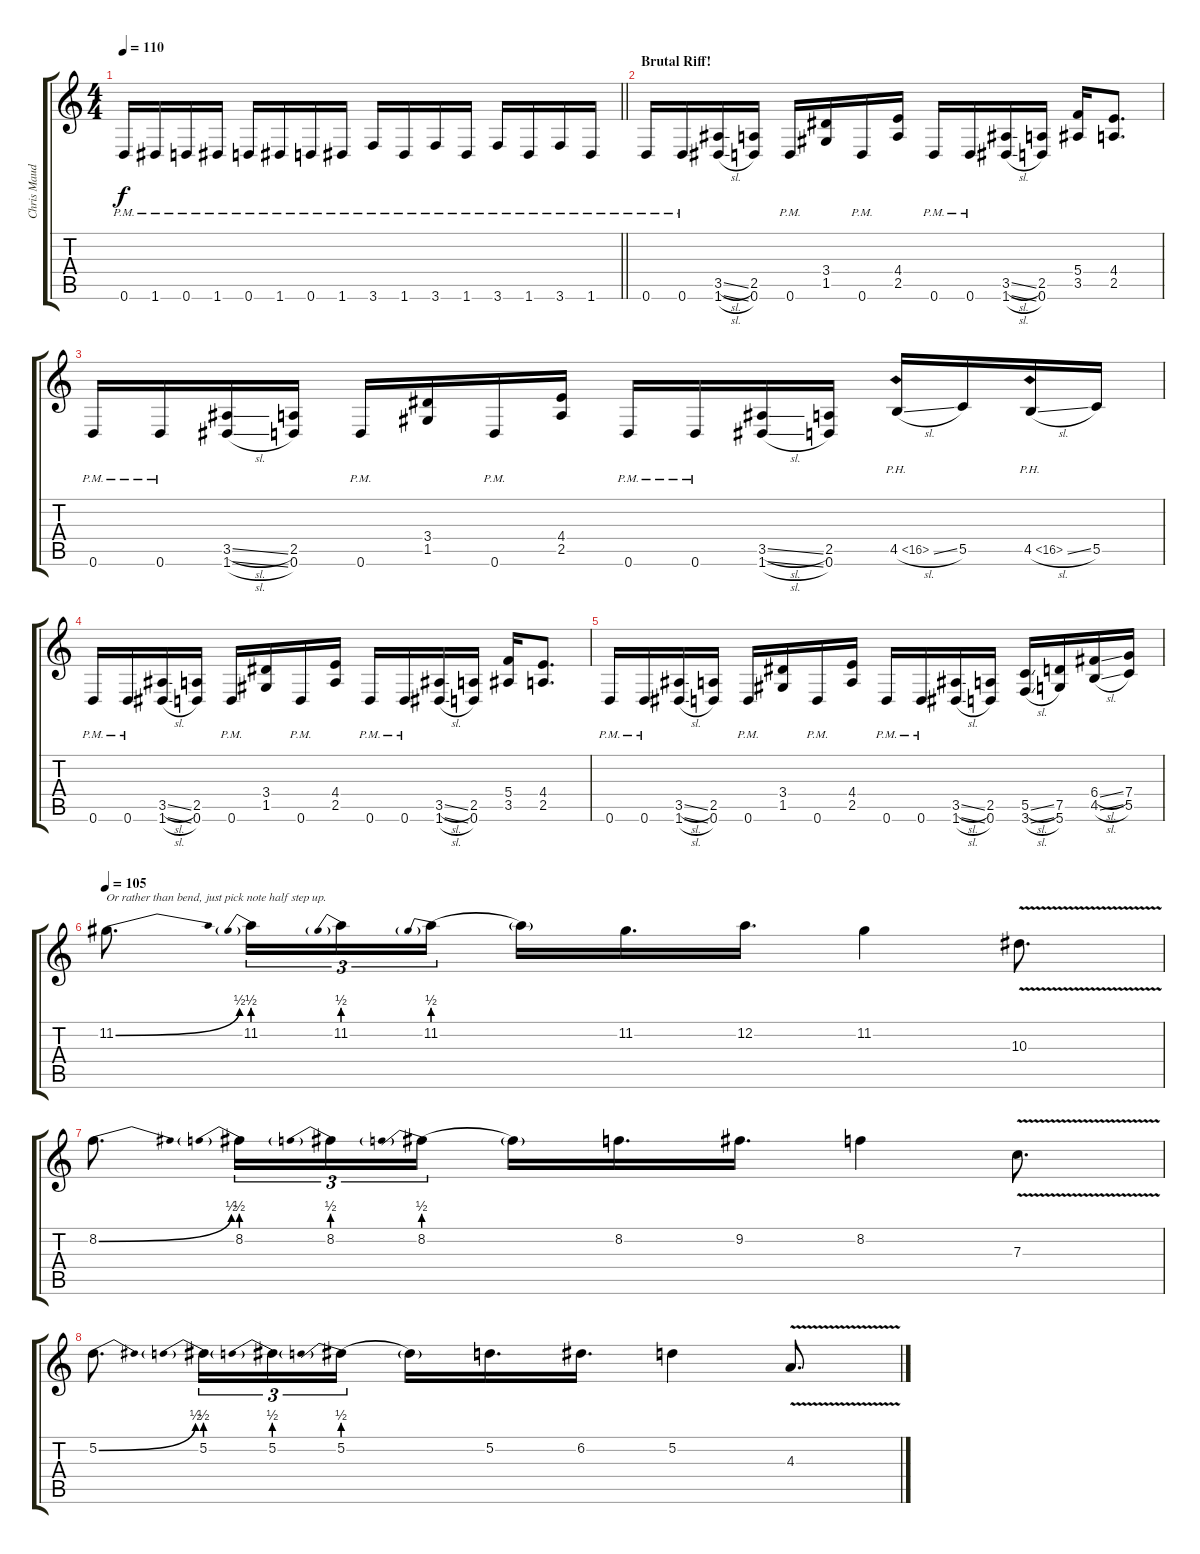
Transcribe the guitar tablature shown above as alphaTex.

\track ("Chris Maudling" "Chris Maud") {instrument overdrivenguitar}
\staff {score tabs}
\tuning (D4 A3 F3 C3 G2 D2) {hide}
\ts (4 4)
\tempo 110
\clef g2
\barLineRight lightlight
\ks c
0.6{pm}.16{dy f} 1.6{pm}.16 0.6{pm}.16 1.6{pm}.16 0.6{pm}.16 1.6{pm}.16 0.6{pm}.16 1.6{pm}.16 3.6{pm}.16 1.6{pm}.16 3.6{pm}.16 1.6{pm}.16 3.6{pm}.16 1.6{pm}.16 3.6{pm}.16 1.6{pm}.16 |
\section ("" "Brutal Riff!")
0.6{pm}.16 0.6{pm}.16 (3.5{sl} 1.6{sl}).16 (2.5 0.6).16 0.6{pm}.16 (3.4 1.5).16 0.6{pm}.16 (4.4 2.5).16 0.6{pm}.16 0.6{pm}.16 (3.5{sl} 1.6{sl}).16 (2.5 0.6).16 (5.4 3.5).16 (4.4 2.5).8{d} |
0.6{pm}.16 0.6{pm}.16 (3.5{sl} 1.6{sl}).16 (2.5 0.6).16 0.6{pm}.16 (3.4 1.5).16 0.6{pm}.16 (4.4 2.5).16 0.6{pm}.16 0.6{pm}.16 (3.5{sl} 1.6{sl}).16 (2.5 0.6).16 4.5{ph 12 sl}.16 5.5.16 4.5{ph 12 sl}.16 5.5.16 |
0.6{pm}.16 0.6{pm}.16 (3.5{sl} 1.6{sl}).16 (2.5 0.6).16 0.6{pm}.16 (3.4 1.5).16 0.6{pm}.16 (4.4 2.5).16 0.6{pm}.16 0.6{pm}.16 (3.5{sl} 1.6{sl}).16 (2.5 0.6).16 (5.4 3.5).16 (4.4 2.5).8{d} |
0.6{pm}.16 0.6{pm}.16 (3.5{sl} 1.6{sl}).16 (2.5 0.6).16 0.6{pm}.16 (3.4 1.5).16 0.6{pm}.16 (4.4 2.5).16 0.6{pm}.16 0.6{pm}.16 (3.5{sl} 1.6{sl}).16 (2.5 0.6).16 (5.5{sl} 3.6{sl}).16 (7.5 5.6).16 (6.4{sl} 4.5{sl}).16 (7.4 5.5).16 |
\tempo 105
11.2{be (bend 0 0 60 2)}.8{d txt "Or rather than bend, just pick note half step up."} 11.2{be (prebend 0 2 60 2)}.16{tu (3 2)} 11.2{be (prebend 0 2 60 2)}.16{tu (3 2)} 11.2{be (prebend 0 2 60 2)}.16{tu (3 2) beam splitsecondary} 11.2{t}.16 11.2.16{d} 12.2.16{d} 11.2.4 10.3{v}.8{d} |
8.2{be (bend 0 0 60 2)}.8{d} 8.2{be (prebend 0 2 60 2)}.16{tu (3 2)} 8.2{be (prebend 0 2 60 2)}.16{tu (3 2)} 8.2{be (prebend 0 2 60 2)}.16{tu (3 2) beam splitsecondary} 8.2{t}.16 8.2.16{d} 9.2.16{d} 8.2.4 7.3{v}.8{d} |
5.2{be (bend 0 0 60 2)}.8{d} 5.2{be (prebend 0 2 60 2)}.16{tu (3 2)} 5.2{be (prebend 0 2 60 2)}.16{tu (3 2)} 5.2{be (prebend 0 2 60 2)}.16{tu (3 2) beam splitsecondary} 5.2{t}.16 5.2.16{d} 6.2.16{d} 5.2.4 4.3{v}.8{d}
